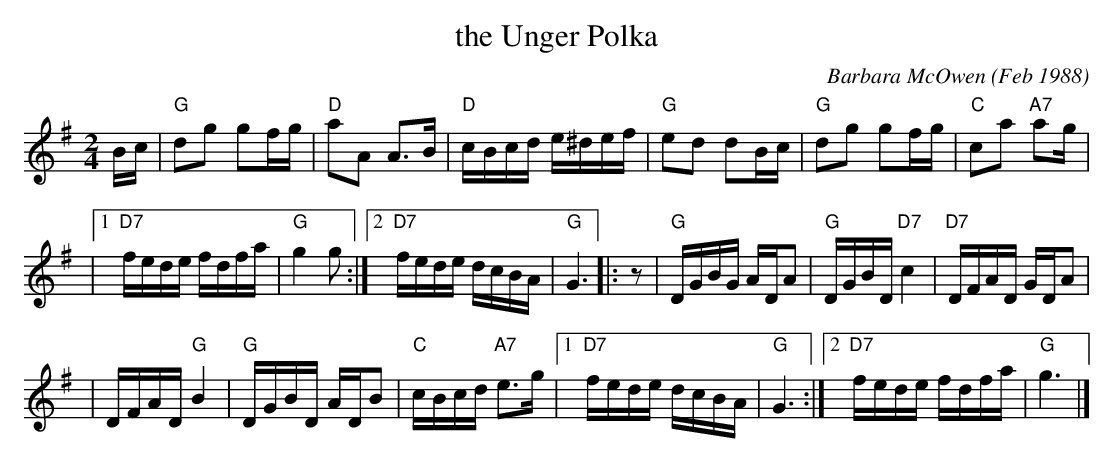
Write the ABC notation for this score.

X:1
T: the Unger Polka
C: Barbara McOwen (Feb 1988)
M: 2/4
L: 1/16
K: G
Bc \
| "G"d2g2 g2fg | "D"a2A2 A3B \
| "D"cBcd e^def | "G"e2d2 d2Bc \
| "G"d2g2 g2fg | "C"c2a2 "A7"a2g |
|1 "D7"fede fdfa | "G"g4 g2 \
:|2"D7"fede dcBA | "G"G6 \
|: z2 \
| "G"DGBG ADA2 | "G"DGBD "D7"c4 \
| "D7"DFAD GDA2 |
| DFAD "G"B4 \
| "G"DGBD ADB2 | "C"cBcd "A7"e3g \
|1 "D7"fede dcBA | "G"G6 \
:|2"D7"fede fdfa | "G"g6 |]
